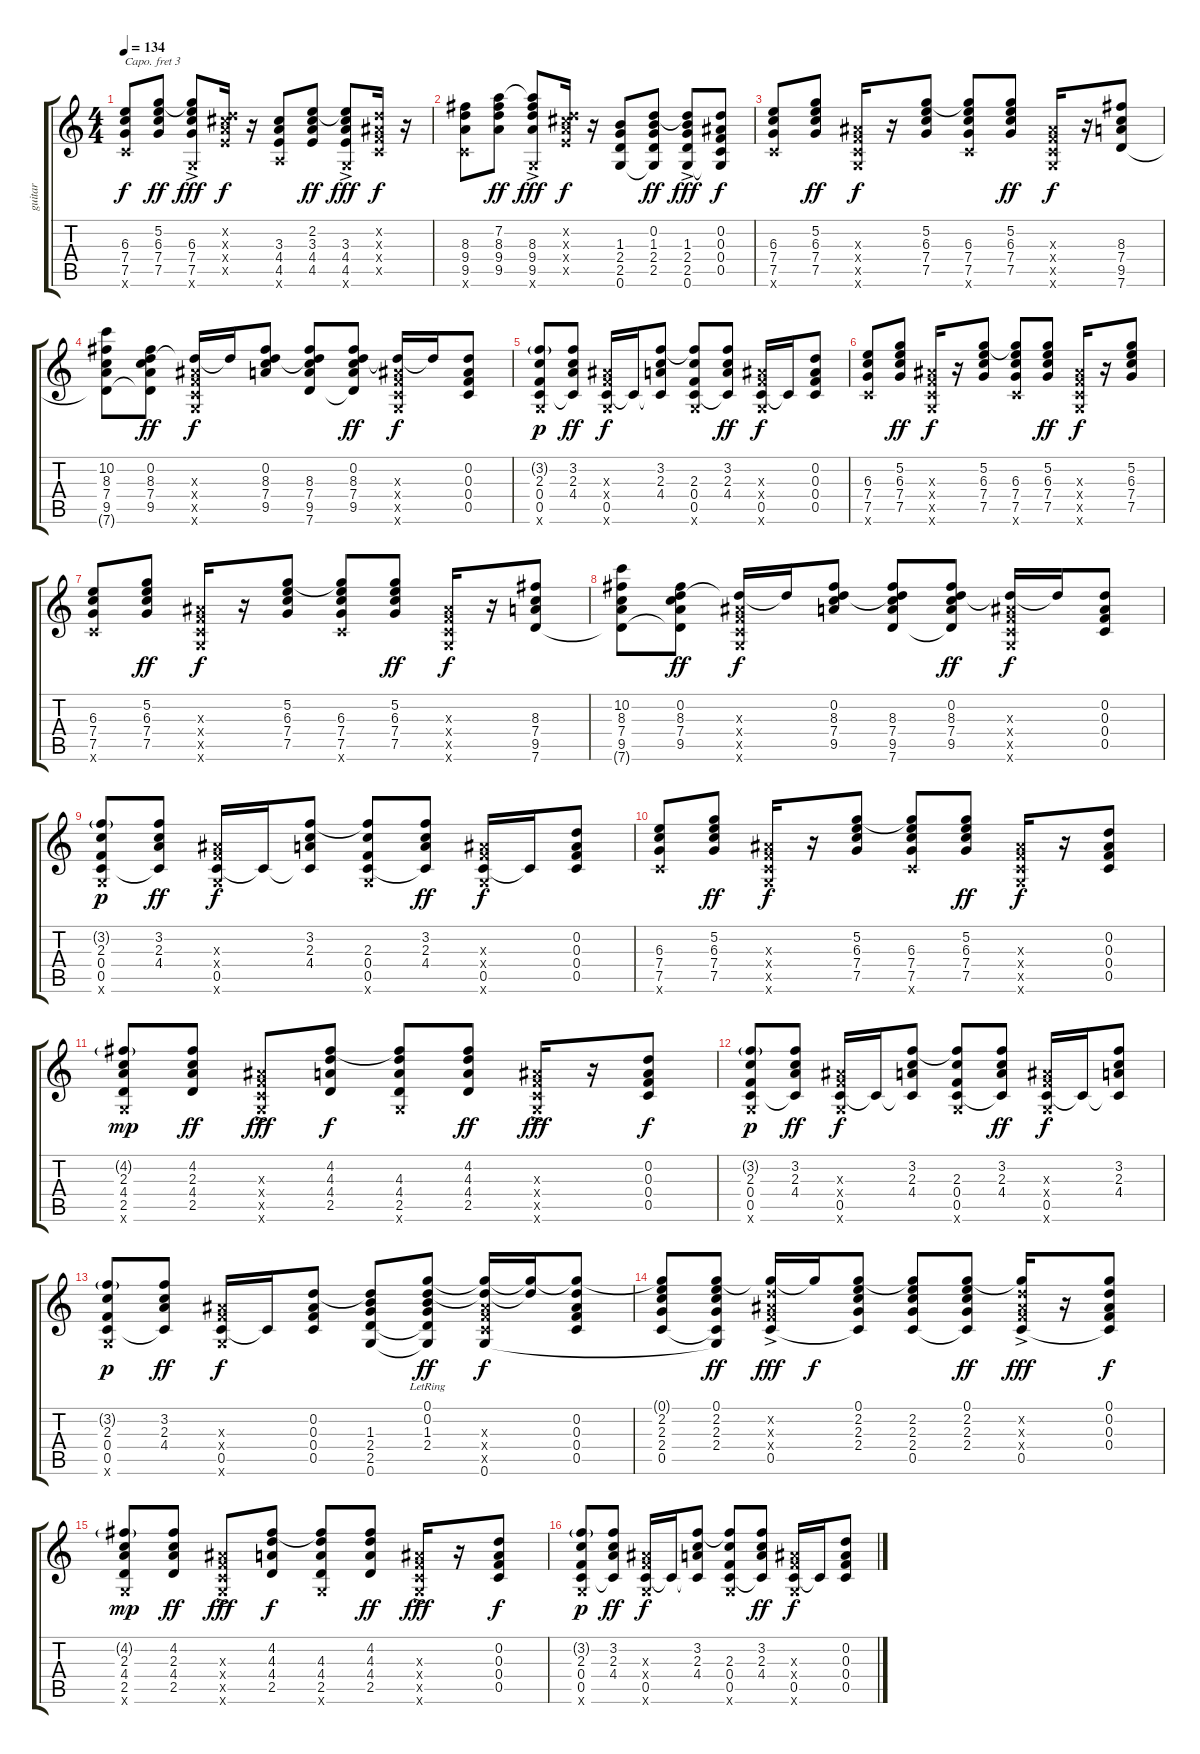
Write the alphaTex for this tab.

\track ("guitar" "guitar") {instrument electricguitarclean}
\staff {score tabs}
\capo 3
\tuning (E4 B3 G3 D3 A2 E2) {hide}
\ts (4 4)
\tempo 134
\clef g2
\ks c
(6.3 7.4 7.5 5.6{x}).8{dy f} (5.2 6.3 7.4 7.5).8{dy ff} (5.2{t} 6.3{ac} 7.4 7.5 0.6{x}).8{dy fff} (0.2{x} 3.3{x} 4.4{x} 4.5{x}).16{dy f} r.16 (3.3 4.4 4.5 2.6{x}).8 (2.2 3.3 4.4 4.5).8{dy ff} (2.2{t} 3.3 4.4 4.5 0.6{ac x}).8{dy fff} (0.2{x} 0.3{x} 0.4{x} 0.5{x}).16{dy f} r.16 |
(8.3 9.4 9.5 5.6{x}).8 (7.2 8.3 9.4 9.5).8{dy ff} (7.2{t} 8.3{ac} 9.4 9.5 0.6{x}).8{dy fff} (0.2{x} 3.3{x} 4.4{x} 4.5{x}).16{dy f} r.16 (1.3 2.4 2.5 0.6).8 (0.2 1.3 2.4 2.5 0.6{t}).8{dy ff} (0.2{t} 1.3 2.4 2.5 0.6{ac}).8{dy fff} (0.2 0.3 0.4 0.5 0.6{t}).8{dy f} |
(6.3 7.4 7.5 5.6{x}).8 (5.2 6.3 7.4 7.5).8{dy ff} (0.3{x} 0.4{x} 0.5{x} 0.6{x}).16{dy f} r.16 (5.2 6.3 7.4 7.5).8 (5.2{t} 6.3 7.4 7.5 5.6{x}).8 (5.2 6.3 7.4 7.5).8{dy ff} (0.3{x} 0.4{x} 0.5{x} 0.6{x}).16{dy f} r.16 (8.3 7.4 9.5 7.6).8 |
(10.2 8.3 7.4 9.5 7.6{t}).8 (0.2 8.3 7.4 9.5 7.6{t}).8{dy ff} (0.2{t} 0.3{x} 0.4{x} 0.5{x} 0.6{x}).16{dy f} 0.2{t}.16 (0.2 8.3 7.4 9.5).8 (0.2{t} 8.3 7.4 9.5 7.6).8 (0.2 8.3 7.4 9.5 7.6{t}).8{dy ff} (0.2{t} 0.3{x} 0.4{x} 0.5{x} 0.6{x}).16{dy f} 0.2{t}.16 (0.2 0.3 0.4 0.5).8 |
(3.2{g} 2.3 0.4 0.5 0.6{x}).8{dy p} (3.2 2.3 4.4 0.5{t}).8{dy ff} (0.3{x} 0.4{x} 0.5 0.6{x}).16{dy f} 0.5{t}.16 (3.2 2.3 4.4 0.5{t}).8 (3.2{t} 2.3 0.4 0.5 0.6{x}).8 (3.2 2.3 4.4 0.5{t}).8{dy ff} (0.3{x} 0.4{x} 0.5 0.6{x}).16{dy f} 0.5{t}.16 (0.2 0.3 0.4 0.5).8 |
(6.3 7.4 7.5 5.6{x}).8 (5.2 6.3 7.4 7.5).8{dy ff} (0.3{x} 0.4{x} 0.5{x} 0.6{x}).16{dy f} r.16 (5.2 6.3 7.4 7.5).8 (5.2{t} 6.3 7.4 7.5 5.6{x}).8 (5.2 6.3 7.4 7.5).8{dy ff} (0.3{x} 0.4{x} 0.5{x} 0.6{x}).16{dy f} r.16 (5.2 6.3 7.4 7.5).8 |
(6.3 7.4 7.5 5.6{x}).8 (5.2 6.3 7.4 7.5).8{dy ff} (0.3{x} 0.4{x} 0.5{x} 0.6{x}).16{dy f} r.16 (5.2 6.3 7.4 7.5).8 (5.2{t} 6.3 7.4 7.5 5.6{x}).8 (5.2 6.3 7.4 7.5).8{dy ff} (0.3{x} 0.4{x} 0.5{x} 0.6{x}).16{dy f} r.16 (8.3 7.4 9.5 7.6).8 |
(10.2 8.3 7.4 9.5 7.6{t}).8 (0.2 8.3 7.4 9.5 7.6{t}).8{dy ff} (0.2{t} 0.3{x} 0.4{x} 0.5{x} 0.6{x}).16{dy f} 0.2{t}.16 (0.2 8.3 7.4 9.5).8 (0.2{t} 8.3 7.4 9.5 7.6).8 (0.2 8.3 7.4 9.5 7.6{t}).8{dy ff} (0.2{t} 0.3{x} 0.4{x} 0.5{x} 0.6{x}).16{dy f} 0.2{t}.16 (0.2 0.3 0.4 0.5).8 |
(3.2{g} 2.3 0.4 0.5 0.6{x}).8{dy p} (3.2 2.3 4.4 0.5{t}).8{dy ff} (0.3{x} 0.4{x} 0.5 0.6{x}).16{dy f} 0.5{t}.16 (3.2 2.3 4.4 0.5{t}).8 (3.2{t} 2.3 0.4 0.5 0.6{x}).8 (3.2 2.3 4.4 0.5{t}).8{dy ff} (0.3{x} 0.4{x} 0.5 0.6{x}).16{dy f} 0.5{t}.16 (0.2 0.3 0.4 0.5).8 |
(6.3 7.4 7.5 5.6{x}).8 (5.2 6.3 7.4 7.5).8{dy ff} (0.3{x} 0.4{x} 0.5{x} 0.6{x}).16{dy f} r.16 (5.2 6.3 7.4 7.5).8 (5.2{t} 6.3 7.4 7.5 5.6{x}).8 (5.2 6.3 7.4 7.5).8{dy ff} (0.3{x} 0.4{x} 0.5{x} 0.6{x}).16{dy f} r.16 (0.2 0.3 0.4 0.5).8 |
(4.2{g} 2.3 4.4 2.5 0.6{x}).8{dy mp} (4.2 2.3 4.4 2.5).8{dy ff} (0.3{ac x} 0.4{x} 0.5{x} 0.6{x}).8{dy fff} (4.2 4.3 4.4 2.5).8{dy f} (4.2{t} 4.3 4.4 2.5 0.6{x}).8 (4.2 4.3 4.4 2.5).8{dy ff} (0.3{ac x} 0.4{x} 0.5{x} 0.6{x}).16{dy fff} r.16 (0.2 0.3 0.4 0.5).8{dy f} |
(3.2{g} 2.3 0.4 0.5 0.6{x}).8{dy p} (3.2 2.3 4.4 0.5{t}).8{dy ff} (0.3{x} 0.4{x} 0.5 0.6{x}).16{dy f} 0.5{t}.16 (3.2 2.3 4.4 0.5{t}).8 (3.2{t} 2.3 0.4 0.5 0.6{x}).8 (3.2 2.3 4.4 0.5{t}).8{dy ff} (0.3{x} 0.4{x} 0.5 0.6{x}).16{dy f} 0.5{t}.16 (3.2 2.3 4.4 0.5{t}).8 |
(3.2{g} 2.3 0.4 0.5 0.6{x}).8{dy p} (3.2 2.3 4.4 0.5{t}).8{dy ff} (0.3{x} 0.4{x} 0.5 0.6{x}).16{dy f} 0.5{t}.16 (0.2 0.3 0.4 0.5).8 (0.2{t} 1.3 2.4 2.5 0.6).8 (0.1{lr} 0.2 1.3 2.4 2.5{t} 0.6{t}).8{dy ff} (0.1{t} 0.2{t} 0.3{x} 0.4{x} 0.5{x} 0.6).16{dy f} (0.1{t} 0.2{t}).16 (0.1{t} 0.2 0.3 0.4 0.5).8 |
(0.1{t} 2.2 2.3 2.4 0.5).8 (0.1 2.2 2.3 2.4 0.5{t} 0.6{t}).8{dy ff} (0.1{t} 0.2{ac x} 0.3{x} 0.4{x} 0.5).16{dy fff} 0.1{t}.16{dy f} (0.1 2.2 2.3 2.4 0.5{t}).8 (0.1{t} 2.2 2.3 2.4 0.5).8 (0.1 2.2 2.3 2.4 0.5{t}).8{dy ff} (0.1{t} 0.2{ac x} 0.3{x} 0.4{x} 0.5).16{dy fff} r.16 (0.1 0.2 0.3 0.4 0.5{t}).8{dy f} |
(4.2{g} 2.3 4.4 2.5 0.6{x}).8{dy mp} (4.2 2.3 4.4 2.5).8{dy ff} (0.3{ac x} 0.4{x} 0.5{x} 0.6{x}).8{dy fff} (4.2 4.3 4.4 2.5).8{dy f} (4.2{t} 4.3 4.4 2.5 0.6{x}).8 (4.2 4.3 4.4 2.5).8{dy ff} (0.3{ac x} 0.4{x} 0.5{x} 0.6{x}).16{dy fff} r.16 (0.2 0.3 0.4 0.5).8{dy f} |
(3.2{g} 2.3 0.4 0.5 0.6{x}).8{dy p} (3.2 2.3 4.4 0.5{t}).8{dy ff} (0.3{x} 0.4{x} 0.5 0.6{x}).16{dy f} 0.5{t}.16 (3.2 2.3 4.4 0.5{t}).8 (3.2{t} 2.3 0.4 0.5 0.6{x}).8 (3.2 2.3 4.4 0.5{t}).8{dy ff} (0.3{x} 0.4{x} 0.5 0.6{x}).16{dy f} 0.5{t}.16 (0.2 0.3 0.4 0.5).8
